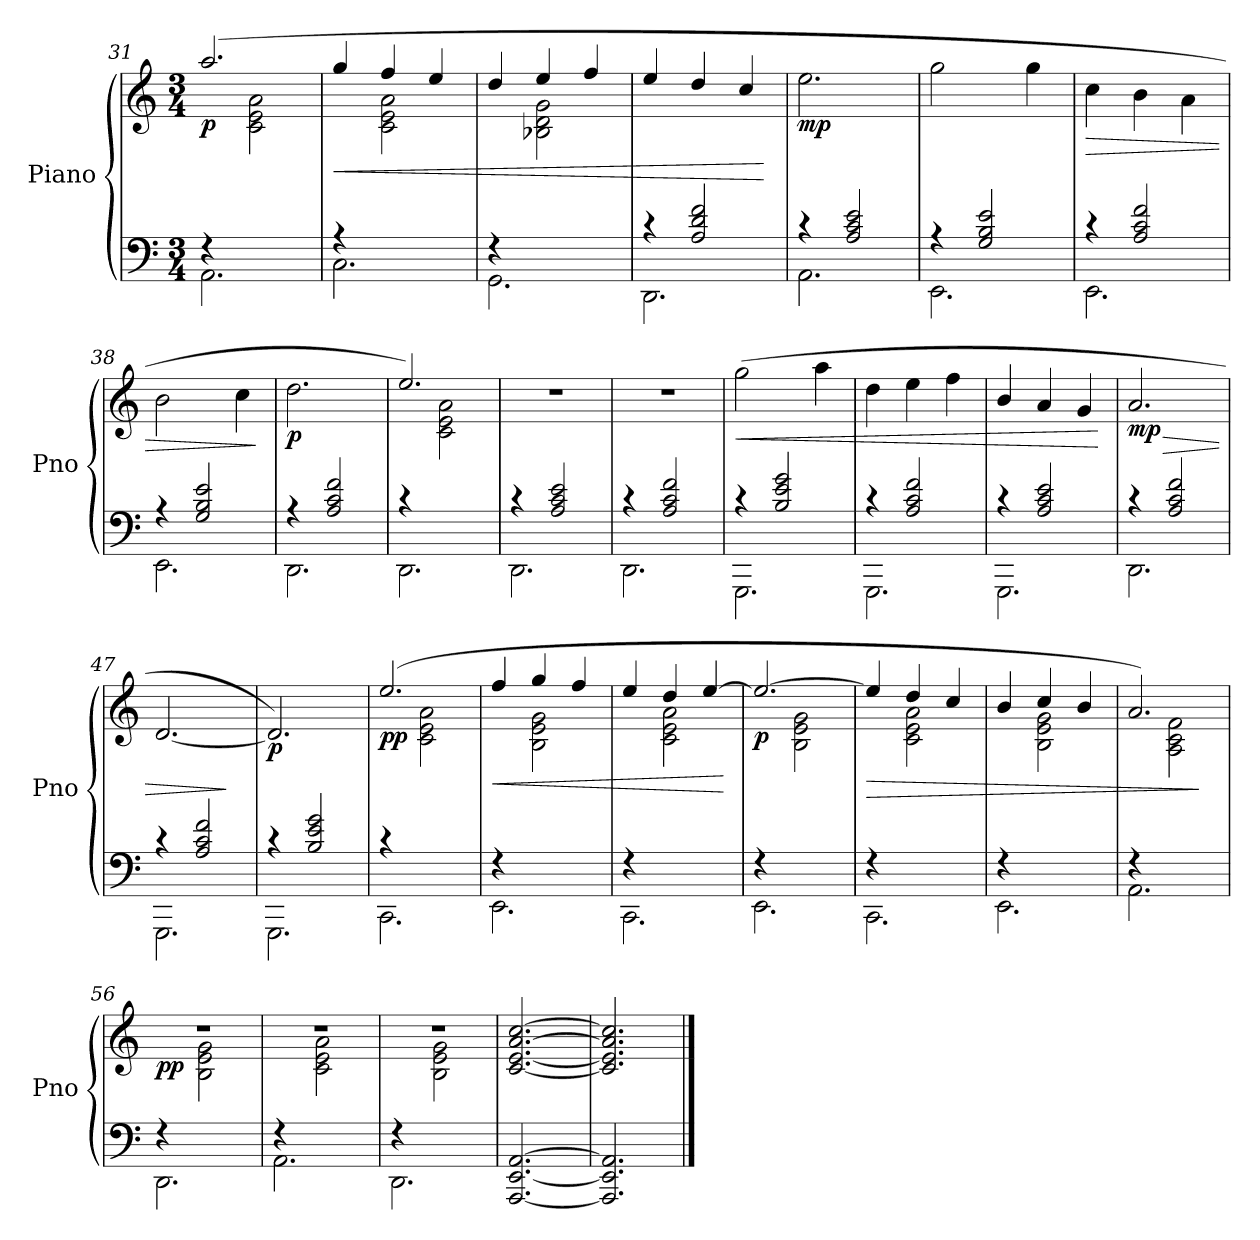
**kern	**kern	**dynam
*part1	*part1	*part1
*staff2	*staff1	*staff1/2
*I"Piano	*	*
*I'Pno	*	*
*clefF4	*clefG2	*
*k[]	*k[]	*
*M3/4	*M3/4	*
=31	=31	=31
*^	*^	*
!	!	!	!	!LO:DY:b
4r	2.AA\	(>2.aa/	4ryy	p
2ryy	.	.	2c\ 2e\ 2a\	.
=32	=32	=32	=32	=32
!	!	!	!	!LO:HP:b
4r	2.C\	4gg/	4ryy	<
2ryy	.	4ff/	2c\ 2e\ 2a\	.
.	.	4ee/	.	.
=33	=33	=33	=33	=33
4r	2.GG\	4dd/	4ryy	.
2ryy	.	4ee/	2B-X\ 2d\ 2g\	.
.	.	4ff/	.	.
*	*	*v	*v	*
=34	=34	=34	=34
4r	2.DD\	4ee/	.
2A/ 2d/ 2f/	.	4dd/	.
.	.	4cc/	.
*v	*v	*	*
.	.	[
=35	=35	=35
*^	*	*
!	!	!	!LO:DY:b
4r	2.AA\	2.ee\	mp
2A/ 2c/ 2e/	.	.	.
=36	=36	=36	=36
4r	2.EE\	2gg\	.
2G/ 2B/ 2e/	.	.	.
.	.	4gg\	.
!!LO:LB:g=z
=37	=37	=37	=37
!	!	!	!LO:HP:b
4r	2.EE\	4cc\	>
2A/ 2c/ 2f/	.	4b\	.
.	.	4a\	.
=38	=38	=38	=38
4r	2.EE\	2b\	.
2G/ 2B/ 2e/	.	.	.
.	.	4cc\	.
*v	*v	*	*
.	.	]
=39	=39	=39
*^	*	*
!	!	!	!LO:DY:b
4r	2.DD\	2.dd\	p
2A/ 2c/ 2f/	.	.	.
=40	=40	=40	=40
*	*	*^	*
4r	2.DD\	2.ee/)	4ryy	.
2ryy	.	.	2c\ 2e\ 2a\	.
*	*	*v	*v	*
=41	=41	=41	=41
4r	2.DD\	2.r	.
2A/ 2c/ 2e/	.	.	.
=42	=42	=42	=42
4r	2.DD\	2.r	.
2A/ 2c/ 2f/	.	.	.
=43	=43	=43	=43
!	!	!	!LO:HP:b
4r	2.GGG\	(>2gg\	<
2B/ 2e/ 2g/	.	.	.
.	.	4aa\	.
=44	=44	=44	=44
4r	2.GGG\	4dd\	.
2A/ 2c/ 2f/	.	4ee\	.
.	.	4ff\	.
=45	=45	=45	=45
4r	2.GGG\	4b/	.
2A/ 2c/ 2e/	.	4a/	.
.	.	4g/	.
*v	*v	*	*
.	.	[
=46	=46	=46
*^	*	*
!	!	!	!LO:HP:b
!	!	!	!LO:DY:n=1:b
4r	2.DD\	2.a/	> mp
2A/ 2c/ 2f/	.	.	.
=47	=47	=47	=47
4r	2.GGG\	[2.d/	.
2A/ 2c/ 2f/	.	.	.
*v	*v	*	*
.	.	]
=48	=48	=48
*^	*	*
!	!	!	!LO:DY:b
4r	2.GGG\	2.d/])	p
2B/ 2e/ 2g/	.	.	.
=49	=49	=49	=49
*	*	*^	*
!	!	!	!	!LO:DY:b
4r	2.CC\	(>2.ee/	4ryy	pp
2ryy	.	.	2c\ 2e\ 2a\	.
!!LO:LB:g=z	!!
=50	=50	=50	=50	=50
!	!	!	!	!LO:HP:b
4r	2.EE\	4ff/	4ryy	<
2ryy	.	4gg/	2B\ 2e\ 2g\	.
.	.	4ff/	.	.
=51	=51	=51	=51	=51
4r	2.CC\	4ee/	4ryy	.
2ryy	.	4dd/	2c\ 2e\ 2a\	.
.	.	[4ee/	.	.
*v	*v	*	*	*
*	*v	*v	*
.	.	[
=52	=52	=52
*^	*^	*
!	!	!	!	!LO:DY:b
4r	2.EE\	2.ee/_	4ryy	p
2ryy	.	.	2B\ 2e\ 2g\	.
=53	=53	=53	=53	=53
!	!	!	!	!LO:HP:b
4r	2.CC\	4ee/]	4ryy	>
2ryy	.	4dd/	2c\ 2e\ 2a\	.
.	.	4cc/	.	.
=54	=54	=54	=54	=54
4r	2.EE\	4b/	4ryy	.
2ryy	.	4cc/	2B\ 2e\ 2g\	.
.	.	4b/	.	.
=55	=55	=55	=55	=55
4r	2.AA\	2.a/)	4ryy	.
2ryy	.	.	2A\ 2c\ 2f\	.
*v	*v	*	*	*
*	*v	*v	*
.	.	]
=56	=56	=56
*^	*^	*
!	!	!	!	!LO:DY:b
4r	2.DD\	2.rdd	4ryy	pp
2ryy	.	.	2B\ 2e\ 2g\	.
=57	=57	=57	=57	=57
4r	2.AA\	2.rdd	4ryy	.
2ryy	.	.	2c\ 2e\ 2a\	.
=58	=58	=58	=58	=58
4r	2.DD\	2.rdd	4ryy	.
2ryy	.	.	2B\ 2e\ 2g\	.
*v	*v	*	*	*
*	*v	*v	*
=59	=59	=59
[2.AAA/ [2.EE/ [2.AA/	[2.c/ [2.e/ [2.a/ [2.cc/	.
=60	=60	=60
2.AAA/] 2.EE/] 2.AA/]	2.c/] 2.e/] 2.a/] 2.cc/]	.
==	==	==
*-	*-	*-
